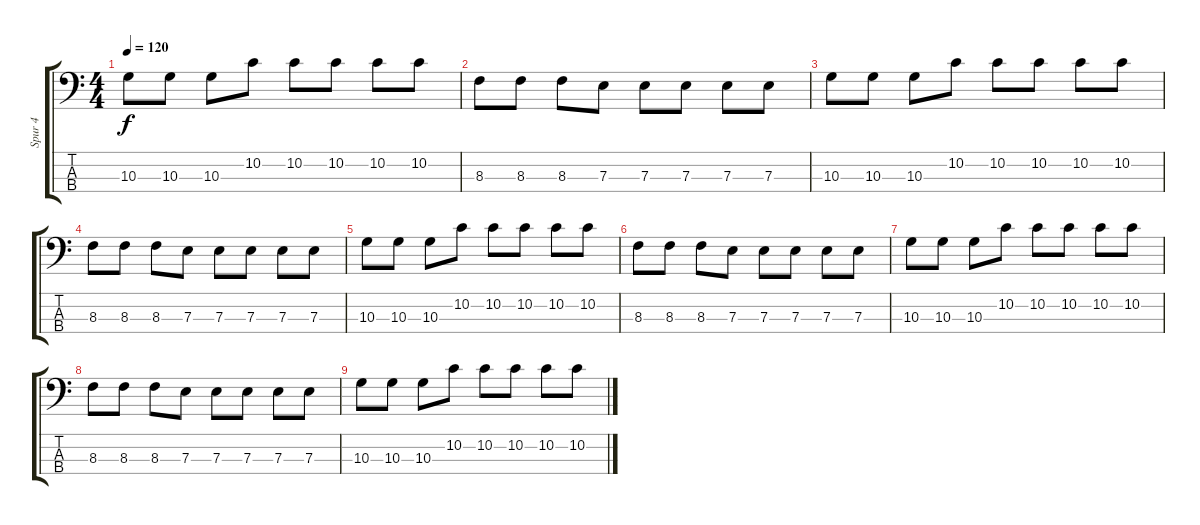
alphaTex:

\track ("Spur 4" "Spur 4") {instrument electricbasspick}
\staff {score tabs}
\tuning (G2 D2 A1 E1) {hide}
\ts (4 4)
\tempo 120
\clef f4
\ks c
10.3.8{dy f} 10.3.8 10.3.8 10.2.8 10.2.8 10.2.8 10.2.8 10.2.8 |
8.3.8 8.3.8 8.3.8 7.3.8 7.3.8 7.3.8 7.3.8 7.3.8 |
10.3.8 10.3.8 10.3.8 10.2.8 10.2.8 10.2.8 10.2.8 10.2.8 |
8.3.8 8.3.8 8.3.8 7.3.8 7.3.8 7.3.8 7.3.8 7.3.8 |
10.3.8 10.3.8 10.3.8 10.2.8 10.2.8 10.2.8 10.2.8 10.2.8 |
8.3.8 8.3.8 8.3.8 7.3.8 7.3.8 7.3.8 7.3.8 7.3.8 |
10.3.8 10.3.8 10.3.8 10.2.8 10.2.8 10.2.8 10.2.8 10.2.8 |
8.3.8 8.3.8 8.3.8 7.3.8 7.3.8 7.3.8 7.3.8 7.3.8 |
10.3.8 10.3.8 10.3.8 10.2.8 10.2.8 10.2.8 10.2.8 10.2.8
